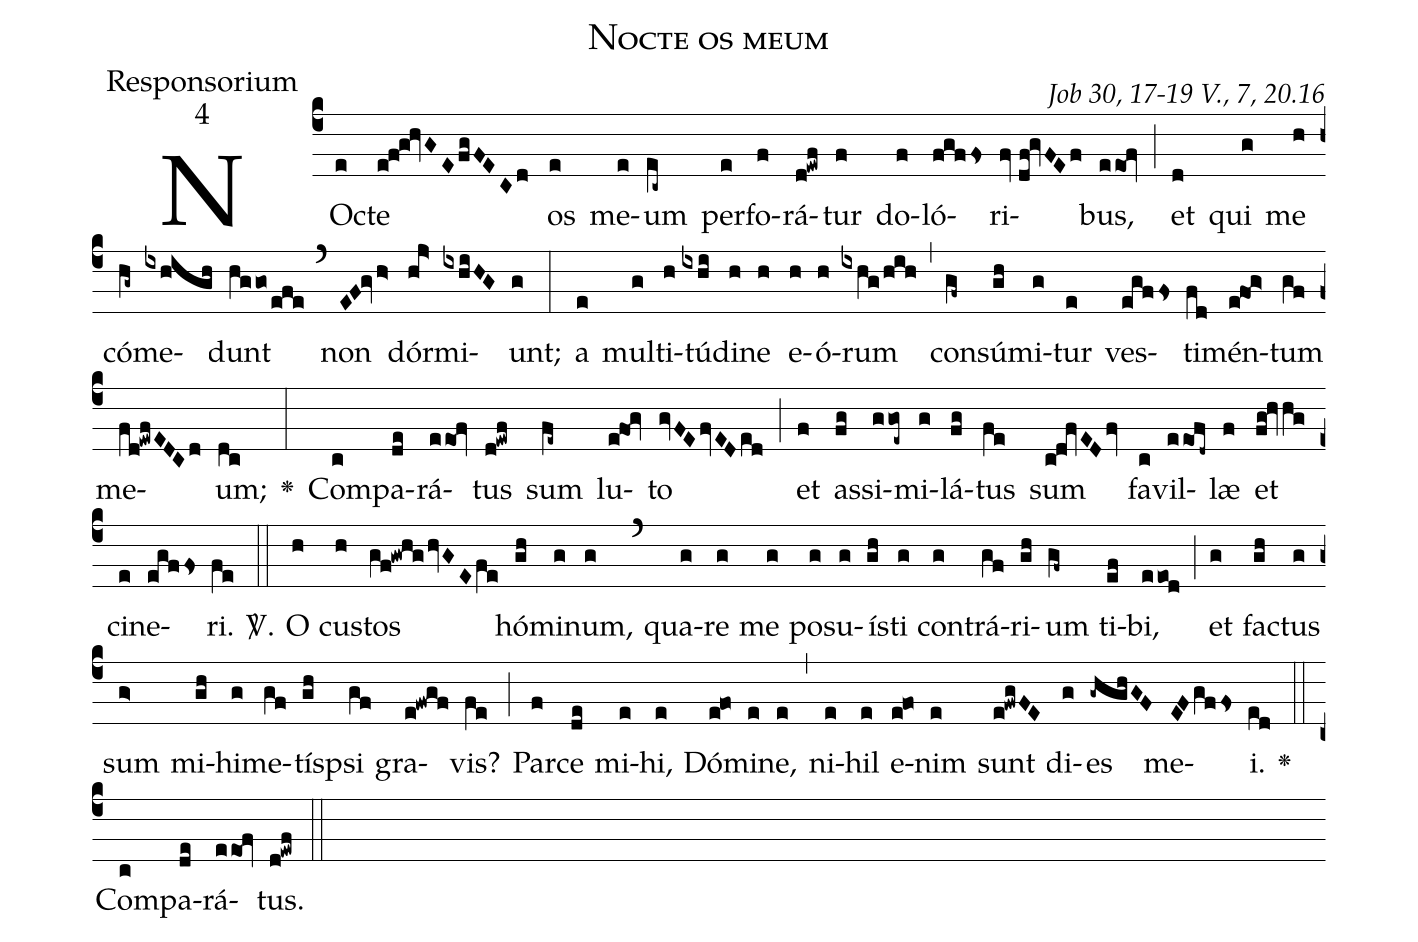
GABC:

name:Nocte os meum;
office-part:Responsorium;
mode:4;
commentary:Job 30, 17-19 V., 7, 20.16;
%%
(c4)NOc(e)te(e!f!g!hvGEfgFECd) os(e) me(e)um(ec~) per(e)fo(f)rá(d!ewf)tur(f) do(f)ló(fgffs)ri(fv//df!gvFEf)bus,(eeo!fv) (;) et(d) qui(g) me(h) cóm(hg~)e(ixhigh)dunt(hggo/efe) (`) non(EF!gvh>)  dór(hj>)mi(ixhiHG)unt;(g) (:) a(e) mul(g)ti(h)tú(ixhi)di(h)ne(h) e(h)ó(h)rum(ixhg/hih) (,) con(gf~)sú(gh)mi(g)tur(e) ves(egffs)ti(fd)mén(e!fo!g>)tum(gf) me(fd!ewfEDCd)um;(dc) <v>\greheightstar</v>(:) Com(c)pa(de)rá(eeo!fv)tus(d!ewf) sum(fe~) lu(e!fo!gv)to(gvFEfvEDed) (;) et(f) as(fg)si(ggoe~)mi(g)lá(fg)tus(fe) sum(c!dqfEDfv) fa(c)vil(eeofd~)læ(f) et(fg!hvhg) ci(e)ne(egffs)ri.(fe) <sp>V/</sp>.(::) O(h) cus(h)tos(gf!gwhg/hvGEfe) hó(gh)mi(g)num,(g) (`) qua(g)re(g) me(g) po(g)su(g)ís(gh)ti(g) con(g)trá(gf)ri(gh)um(gf~) ti(ef)bi,(eeod) (;) et(g) fac(gh)tus(g) sum(g>) mi(gh)hi(g)me(gf)tísp(gh)si(gf) gra(e!fwgf)vis?(fe) (;) Par(f)ce(de) mi(e)hi,(e) Dó(e!fo)mi(e)ne,(e) (,) ni(e)hil(e) e(e!fo)nim(e) sunt(e!fwgFE) di(g)es(-ghghGF) me(EFgffs)i.(ed) <v>\greheightstar</v>(::) Com(c)pa(de)rá(eeo!fv)tus.(d!ewf) (::)
